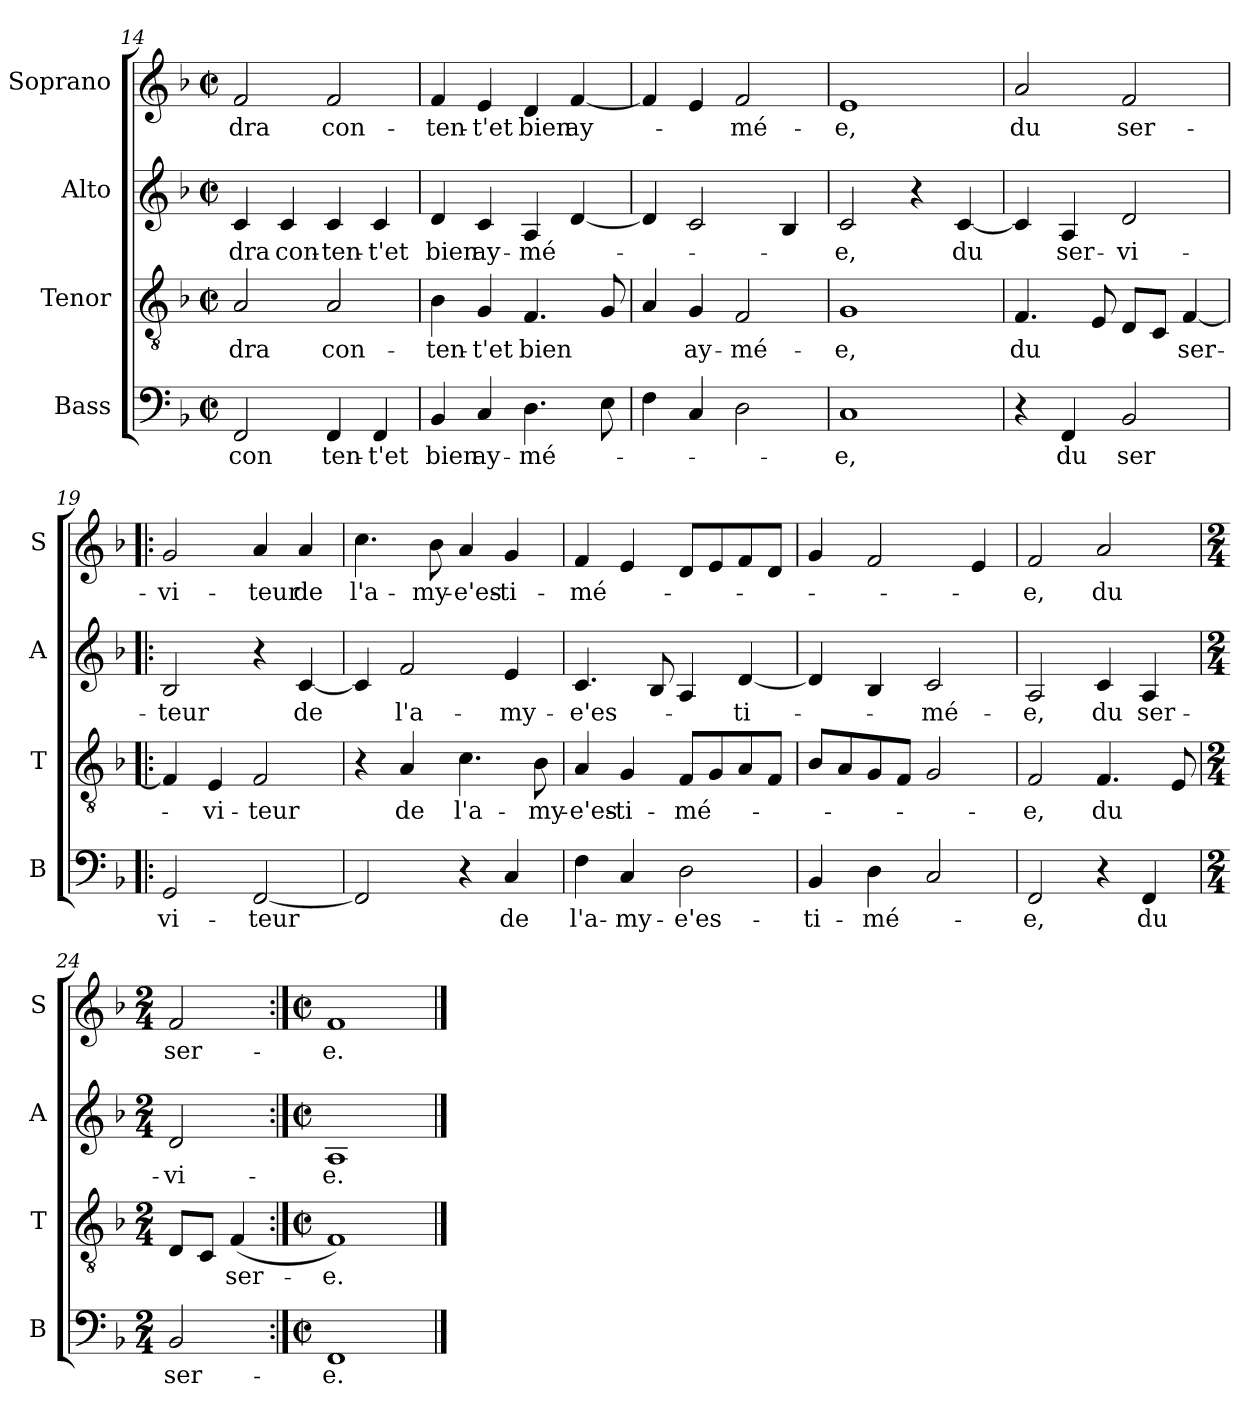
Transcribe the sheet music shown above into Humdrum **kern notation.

**kern	**text	**kern	**text	**kern	**text	**kern	**text
*part4	*part4	*part3	*part3	*part2	*part2	*part1	*part1
*staff4	*staff4	*staff3	*staff3	*staff2	*staff2	*staff1	*staff1
*I"Bass	*	*I"Tenor	*	*I"Alto	*	*I"Soprano	*
*I'B	*	*I'T	*	*I'A	*	*I'S	*
*clefF4	*	*clefGv2	*	*clefG2	*	*clefG2	*
*k[b-]	*	*k[b-]	*	*k[b-]	*	*k[b-]	*
*F:	*	*F:	*	*F:	*	*F:	*
*M2/2	*	*M2/2	*	*M2/2	*	*M2/2	*
*met(c|)	*	*met(c|)	*	*met(c|)	*	*met(c|)	*
=14	=14	=14	=14	=14	=14	=14	=14
!	!LO:LY:b	!	!LO:LY:b	!	!LO:LY:b	!	!LO:LY:b
2FF/	con	2A/	-dra	4c/	-dra	2f/	-dra
!	!	!	!	!	!LO:LY:b	!	!
.	.	.	.	4c/	con-	.	.
!	!LO:LY:b	!	!LO:LY:b	!	!LO:LY:b	!	!LO:LY:b
4FF/	ten-	2A/	con-	4c/	-ten-	2f/	con-
!	!LO:LY:b	!	!	!	!LO:LY:b	!	!
4FF/	-t'et	.	.	4c/	-t'et	.	.
=15	=15	=15	=15	=15	=15	=15	=15
!	!LO:LY:b	!	!LO:LY:b	!	!LO:LY:b	!	!LO:LY:b
4BB-/	bien	4B-\	-ten-	4d/	bien	4f/	-ten-
!	!LO:LY:b	!	!LO:LY:b	!	!LO:LY:b	!	!LO:LY:b
4C/	ay-	4G/	-t'et	4c/	ay-	4e/	-t'et
!	!LO:LY:b	!	!LO:LY:b	!	!LO:LY:b	!	!LO:LY:b
4.D\	-mé-	4.F/	bien	4A/	-mé-	4d/	bien
!	!	!	!	!	!	!	!LO:LY:b
.	.	.	.	[4d/	.	[4f/	ay-
8E\	.	8G/	.	.	.	.	.
!!LO:LB:g=z
=16	=16	=16	=16	=16	=16	=16	=16
4F\	.	4A/	.	4d/]	.	4f/]	.
!	!	!	!LO:LY:b	!	!	!	!
4C/	.	4G/	ay-	2c/	.	4e/	.
!	!	!	!LO:LY:b	!	!	!	!LO:LY:b
2D\	.	2F/	-mé-	.	.	2f/	-mé-
.	.	.	.	4B-/	.	.	.
=17	=17	=17	=17	=17	=17	=17	=17
!	!LO:LY:b	!	!LO:LY:b	!	!LO:LY:b	!	!LO:LY:b
1C	-e,	1G	-e,	2c/	-e,	1e	-e,
.	.	.	.	4r	.	.	.
!	!	!	!	!	!LO:LY:b	!	!
.	.	.	.	[4c/	du	.	.
=18	=18	=18	=18	=18	=18	=18	=18
!	!	!	!LO:LY:b	!	!	!	!LO:LY:b
4r	.	4.F/	du	4c/]	.	2a/	du
!	!LO:LY:b	!	!	!	!LO:LY:b	!	!
4FF/	du	.	.	4A/	ser-	.	.
.	.	8E/	.	.	.	.	.
!	!LO:LY:b	!	!	!	!LO:LY:b	!	!LO:LY:b
2BB-/	ser	8D/L	.	2d/	-vi-	2f/	ser-
.	.	8C/J	.	.	.	.	.
!	!	!	!LO:LY:b	!	!	!	!
.	.	[4F/	ser-	.	.	.	.
=19!|:	=19!|:	=19!|:	=19!|:	=19!|:	=19!|:	=19!|:	=19!|:
!	!LO:LY:b	!	!	!	!LO:LY:b	!	!LO:LY:b
2GG/	vi-	4F/]	.	2B-/	-teur	2g/	-vi-
!	!	!	!LO:LY:b	!	!	!	!
.	.	4E/	-vi-	.	.	.	.
!	!LO:LY:b	!	!LO:LY:b	!	!	!	!LO:LY:b
[2FF/	-teur	2F/	-teur	4r	.	4a/	-teur
!	!	!	!	!	!LO:LY:b	!	!LO:LY:b
.	.	.	.	[4c/	de	4a/	de
=20	=20	=20	=20	=20	=20	=20	=20
!	!	!	!	!	!	!	!LO:LY:b
2FF/]	.	4r	.	4c/]	.	4.cc\	l'a-
!	!	!	!LO:LY:b	!	!LO:LY:b	!	!
.	.	4A/	de	2f/	l'a-	.	.
!	!	!	!	!	!	!	!LO:LY:b
.	.	.	.	.	.	8b-\	-my-
!	!	!	!LO:LY:b	!	!	!	!LO:LY:b
4r	.	4.c\	l'a-	.	.	4a/	-e'es-
!	!LO:LY:b	!	!	!	!LO:LY:b	!	!LO:LY:b
4C/	de	.	.	4e/	-my-	4g/	-ti-
!	!	!	!LO:LY:b	!	!	!	!
.	.	8B-\	-my-	.	.	.	.
!!LO:LB:g=z
=21	=21	=21	=21	=21	=21	=21	=21
!	!LO:LY:b	!	!LO:LY:b	!	!LO:LY:b	!	!LO:LY:b
4F\	l'a-	4A/	-e'es-	4.c/	-e'es-	4f/	-mé-
!	!LO:LY:b	!	!LO:LY:b	!	!	!	!
4C/	-my-	4G/	-ti-	.	.	4e/	.
.	.	.	.	8B-/	.	.	.
!	!LO:LY:b	!	!LO:LY:b	!	!	!	!
2D\	-e'es-	8F/L	-mé-	4A/	.	8d/L	.
.	.	8G/	.	.	.	8e/	.
!	!	!	!	!	!LO:LY:b	!	!
.	.	8A/	.	[4d/	-ti-	8f/	.
.	.	8F/J	.	.	.	8d/J	.
=22	=22	=22	=22	=22	=22	=22	=22
!	!LO:LY:b	!	!	!	!	!	!
4BB-/	-ti-	8B-/L	.	4d/]	.	4g/	.
.	.	8A/	.	.	.	.	.
!	!LO:LY:b	!	!	!	!	!	!
4D\	-mé-	8G/	.	4B-/	.	2f/	.
.	.	8F/J	.	.	.	.	.
!	!	!	!	!	!LO:LY:b	!	!
2C/	.	2G/	.	2c/	-mé-	.	.
.	.	.	.	.	.	4e/	.
=23	=23	=23	=23	=23	=23	=23	=23
!	!LO:LY:b	!	!LO:LY:b	!	!LO:LY:b	!	!LO:LY:b
2FF/	-e,	2F/	-e,	2A/	-e,	2f/	-e,
!	!	!	!LO:LY:b	!	!LO:LY:b	!	!LO:LY:b
4r	.	4.F/	du	4c/	du	2a/	du
!	!LO:LY:b	!	!	!	!LO:LY:b	!	!
4FF/	du	.	.	4A/	ser-	.	.
.	.	8E/	.	.	.	.	.
=24	=24	=24	=24	=24	=24	=24	=24
*M2/4	*	*M2/4	*	*M2/4	*	*M2/4	*
!	!LO:LY:b	!	!	!	!LO:LY:b	!	!LO:LY:b
2BB-/	ser-	8D/L	.	2d/	-vi-	2f/	ser-
.	.	8C/J	.	.	.	.	.
!	!	!	!LO:LY:b	!	!	!	!
.	.	(<4F/	ser-	.	.	.	.
=25:|!	=25:|!	=25:|!	=25:|!	=25:|!	=25:|!	=25:|!	=25:|!
*M2/2	*	*M2/2	*	*M2/2	*	*M2/2	*
*met(c|)	*	*met(c|)	*	*met(c|)	*	*met(c|)	*
!	!LO:LY:b	!	!LO:LY:b	!	!LO:LY:b	!	!LO:LY:b
1FF	-e.	1F)	-e.	1A	-e.	1f	-e.
==	==	==	==	==	==	==	==
*-	*-	*-	*-	*-	*-	*-	*-
